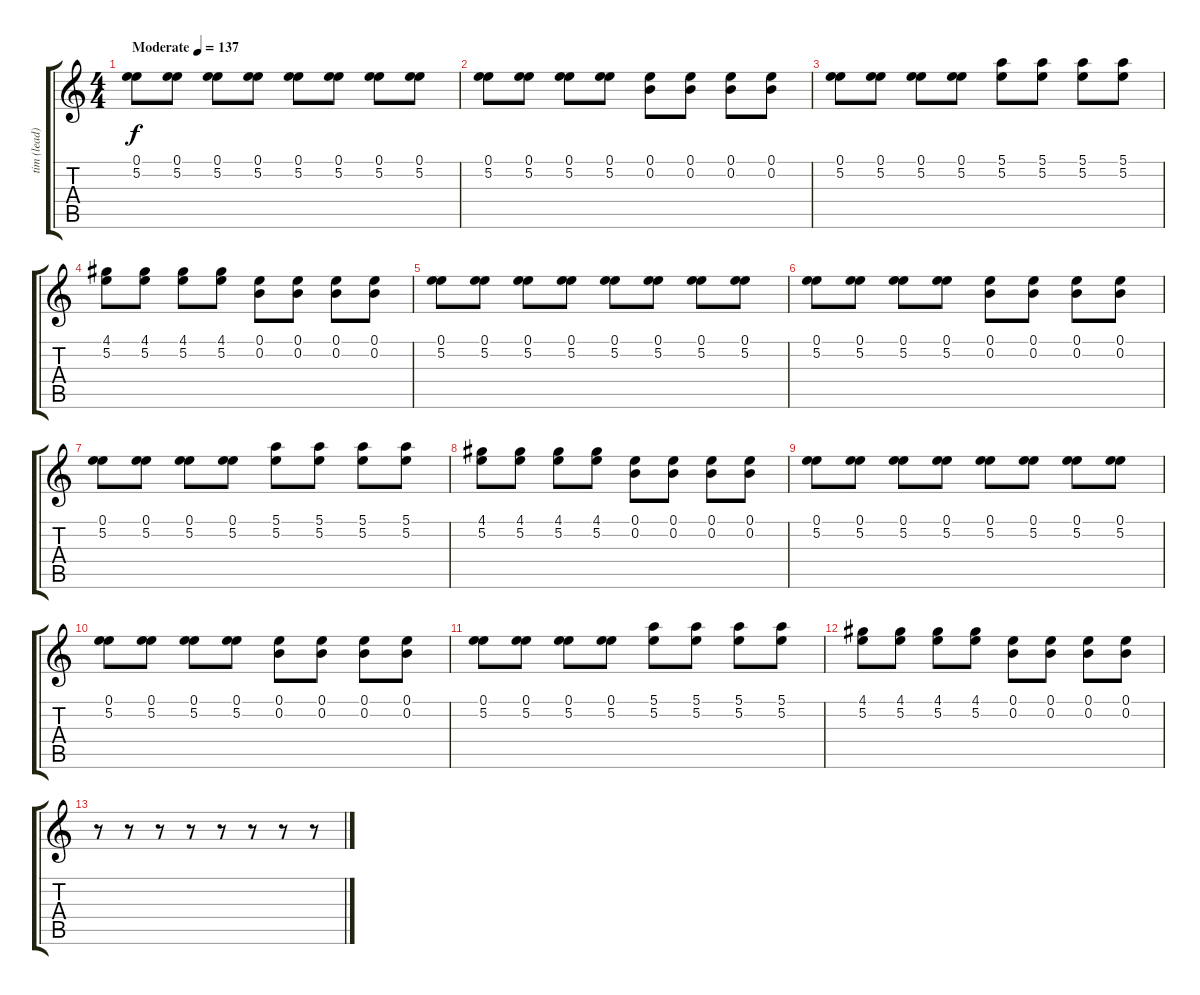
\track ("tim (lead)" "tim (lead)") {instrument distortionguitar}
\staff {score tabs}
\tuning (E4 B3 G3 D3 A2 E2) {hide}
\ts (4 4)
\tempo (137 "Moderate")
\clef g2
\ks c
(0.1 5.2).8{dy f instrument distortionguitar} (0.1 5.2).8 (0.1 5.2).8 (0.1 5.2).8 (0.1 5.2).8 (0.1 5.2).8 (0.1 5.2).8 (0.1 5.2).8 |
(0.1 5.2).8 (0.1 5.2).8 (0.1 5.2).8 (0.1 5.2).8 (0.1 0.2).8 (0.1 0.2).8 (0.1 0.2).8 (0.1 0.2).8 |
(0.1 5.2).8 (0.1 5.2).8 (0.1 5.2).8 (0.1 5.2).8 (5.1 5.2).8 (5.1 5.2).8 (5.1 5.2).8 (5.1 5.2).8 |
(4.1 5.2).8 (4.1 5.2).8 (4.1 5.2).8 (4.1 5.2).8 (0.1 0.2).8 (0.1 0.2).8 (0.1 0.2).8 (0.1 0.2).8 |
(0.1 5.2).8 (0.1 5.2).8 (0.1 5.2).8 (0.1 5.2).8 (0.1 5.2).8 (0.1 5.2).8 (0.1 5.2).8 (0.1 5.2).8 |
(0.1 5.2).8 (0.1 5.2).8 (0.1 5.2).8 (0.1 5.2).8 (0.1 0.2).8 (0.1 0.2).8 (0.1 0.2).8 (0.1 0.2).8 |
(0.1 5.2).8 (0.1 5.2).8 (0.1 5.2).8 (0.1 5.2).8 (5.1 5.2).8 (5.1 5.2).8 (5.1 5.2).8 (5.1 5.2).8 |
(4.1 5.2).8 (4.1 5.2).8 (4.1 5.2).8 (4.1 5.2).8 (0.1 0.2).8 (0.1 0.2).8 (0.1 0.2).8 (0.1 0.2).8 |
(0.1 5.2).8 (0.1 5.2).8 (0.1 5.2).8 (0.1 5.2).8 (0.1 5.2).8 (0.1 5.2).8 (0.1 5.2).8 (0.1 5.2).8 |
(0.1 5.2).8 (0.1 5.2).8 (0.1 5.2).8 (0.1 5.2).8 (0.1 0.2).8 (0.1 0.2).8 (0.1 0.2).8 (0.1 0.2).8 |
(0.1 5.2).8 (0.1 5.2).8 (0.1 5.2).8 (0.1 5.2).8 (5.1 5.2).8 (5.1 5.2).8 (5.1 5.2).8 (5.1 5.2).8 |
(4.1 5.2).8 (4.1 5.2).8 (4.1 5.2).8 (4.1 5.2).8 (0.1 0.2).8 (0.1 0.2).8 (0.1 0.2).8 (0.1 0.2).8 |
r.8 r.8 r.8 r.8 r.8 r.8 r.8 r.8
